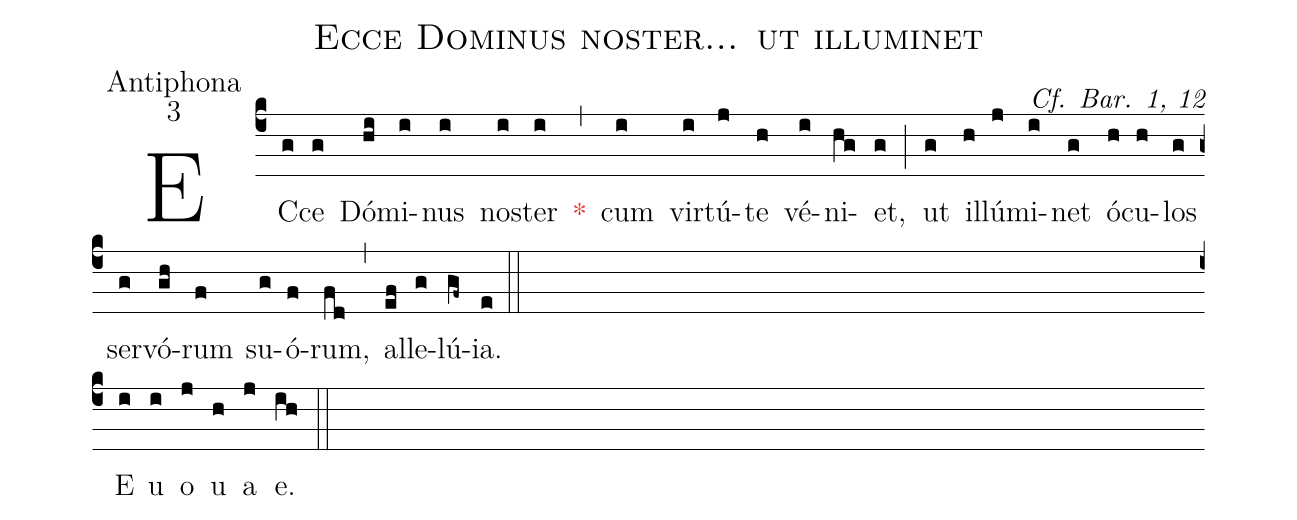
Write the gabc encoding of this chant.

name:Ecce Dominus noster... ut illuminet;
office-part:Antiphona;
mode:3;
commentary:Cf. Bar. 1, 12;
%%
(c4) EC(g)ce(g) Dó(hi)mi(i)nus(i) no(i)ster(i) <c>*</c>(,) cum(i) vir(i)tú(j)te(h) vé(i)ni(hg)et,(g) (;) ut(g) il(h)lú(j)mi(i)net(g) ó(h)cu(h)los(g) ser(g)vó(gh)rum(f) su(g)ó(f)rum,(fd) (,) al(ef)le(g)lú(gf~)ia.(e) (::) (Z) E(i) u(i) o(j) u(h) a(j) e.(ih) (::)
